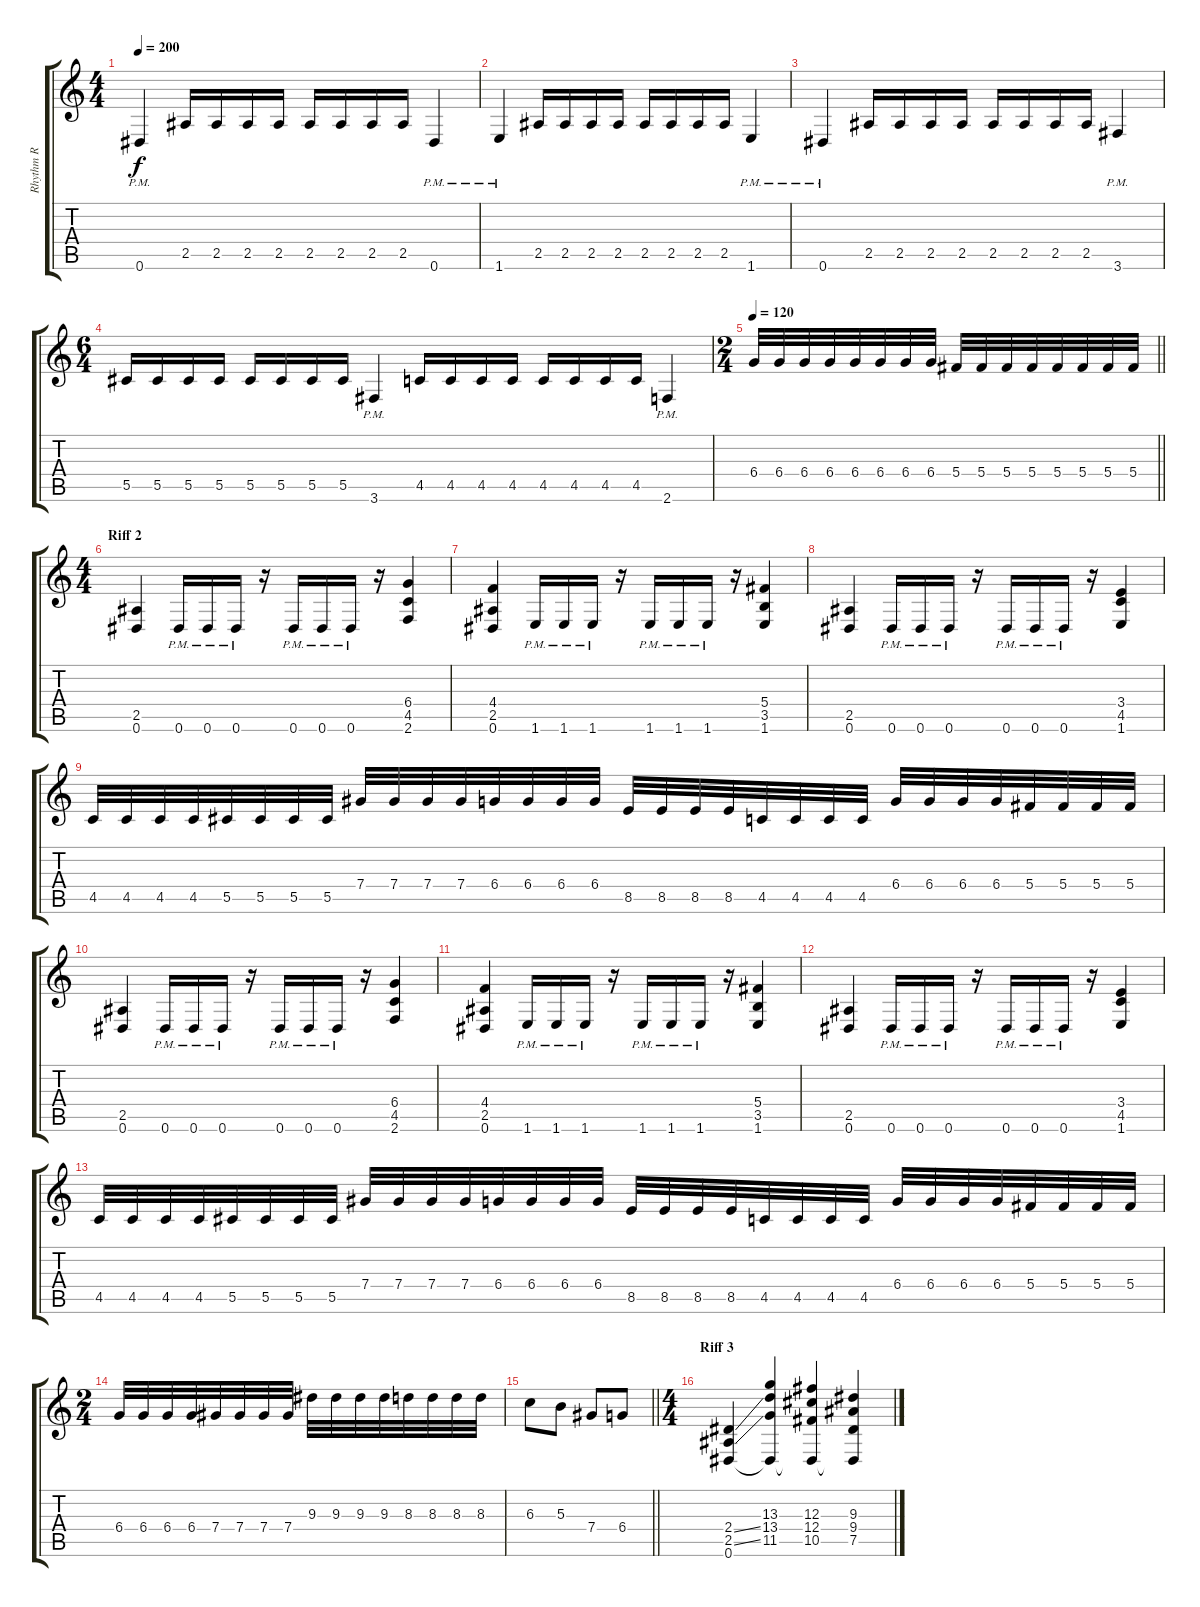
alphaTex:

\track ("Rhythm R" "Rhythm R") {instrument distortionguitar}
\staff {score tabs}
\tuning (Eb4 Bb3 Gb3 Db3 Ab2 Eb2) {hide}
\ts (4 4)
\tempo 200
\clef g2
\ks c
0.6{pm}.4{dy f} 2.5.16 2.5.16 2.5.16 2.5.16 2.5.16 2.5.16 2.5.16 2.5.16 0.6{pm}.4 |
1.6{pm}.4 2.5.16 2.5.16 2.5.16 2.5.16 2.5.16 2.5.16 2.5.16 2.5.16 1.6{pm}.4 |
0.6{pm}.4 2.5.16 2.5.16 2.5.16 2.5.16 2.5.16 2.5.16 2.5.16 2.5.16 3.6{pm}.4 |
\ts (6 4)
5.5.16 5.5.16 5.5.16 5.5.16 5.5.16 5.5.16 5.5.16 5.5.16 3.6{pm}.4 4.5.16 4.5.16 4.5.16 4.5.16 4.5.16 4.5.16 4.5.16 4.5.16 2.6{pm}.4 |
\ts (2 4)
\tempo 120
\barLineRight lightlight
6.4.32 6.4.32 6.4.32 6.4.32 6.4.32 6.4.32 6.4.32 6.4.32 5.4.32 5.4.32 5.4.32 5.4.32 5.4.32 5.4.32 5.4.32 5.4.32 |
\ts (4 4)
\section ("" "Riff 2")
(2.5 0.6).4 0.6{pm}.16 0.6{pm}.16 0.6{pm}.16 r.16 0.6{pm}.16 0.6{pm}.16 0.6{pm}.16 r.16 (6.4 4.5 2.6).4 |
(4.4 2.5 0.6).4 1.6{pm}.16 1.6{pm}.16 1.6{pm}.16 r.16 1.6{pm}.16 1.6{pm}.16 1.6{pm}.16 r.16 (5.4 3.5 1.6).4 |
(2.5 0.6).4 0.6{pm}.16 0.6{pm}.16 0.6{pm}.16 r.16 0.6{pm}.16 0.6{pm}.16 0.6{pm}.16 r.16 (3.4 4.5 1.6).4 |
4.5.32 4.5.32 4.5.32 4.5.32 5.5.32 5.5.32 5.5.32 5.5.32 7.4.32 7.4.32 7.4.32 7.4.32 6.4.32 6.4.32 6.4.32 6.4.32 8.5.32 8.5.32 8.5.32 8.5.32 4.5.32 4.5.32 4.5.32 4.5.32 6.4.32 6.4.32 6.4.32 6.4.32 5.4.32 5.4.32 5.4.32 5.4.32 |
(2.5 0.6).4 0.6{pm}.16 0.6{pm}.16 0.6{pm}.16 r.16 0.6{pm}.16 0.6{pm}.16 0.6{pm}.16 r.16 (6.4 4.5 2.6).4 |
(4.4 2.5 0.6).4 1.6{pm}.16 1.6{pm}.16 1.6{pm}.16 r.16 1.6{pm}.16 1.6{pm}.16 1.6{pm}.16 r.16 (5.4 3.5 1.6).4 |
(2.5 0.6).4 0.6{pm}.16 0.6{pm}.16 0.6{pm}.16 r.16 0.6{pm}.16 0.6{pm}.16 0.6{pm}.16 r.16 (3.4 4.5 1.6).4 |
4.5.32 4.5.32 4.5.32 4.5.32 5.5.32 5.5.32 5.5.32 5.5.32 7.4.32 7.4.32 7.4.32 7.4.32 6.4.32 6.4.32 6.4.32 6.4.32 8.5.32 8.5.32 8.5.32 8.5.32 4.5.32 4.5.32 4.5.32 4.5.32 6.4.32 6.4.32 6.4.32 6.4.32 5.4.32 5.4.32 5.4.32 5.4.32 |
\ts (2 4)
6.4.32 6.4.32 6.4.32 6.4.32 7.4.32 7.4.32 7.4.32 7.4.32 9.3.32 9.3.32 9.3.32 9.3.32 8.3.32 8.3.32 8.3.32 8.3.32 |
\barLineRight lightlight
6.3.8 5.3.8 7.4.8 6.4.8 |
\ts (4 4)
\section ("" "Riff 3")
(2.4{ss} 2.5{ss} 0.6).4 (13.3 13.4 11.5 0.6{t}).4 (12.3 12.4 10.5 0.6{t}).4 (9.3 9.4 7.5 0.6{t}).4
